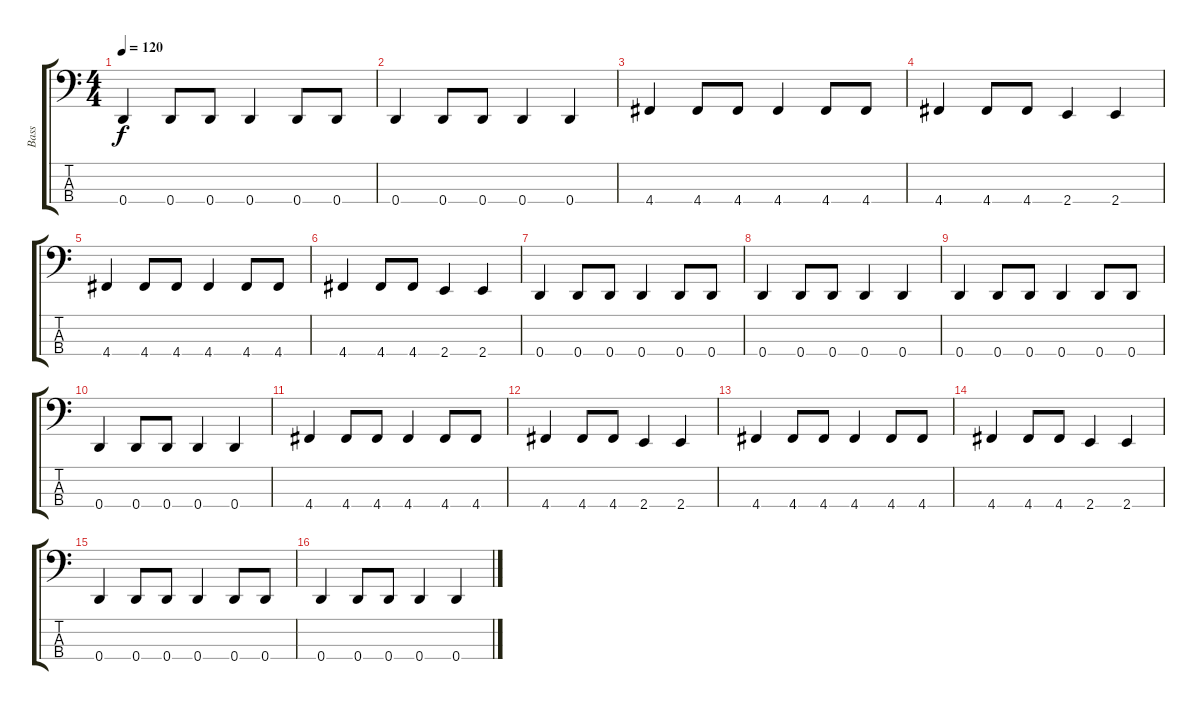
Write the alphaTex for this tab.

\track ("Bass" "Bass") {instrument electricbassfinger}
\staff {score tabs}
\tuning (F2 C2 G1 D1) {hide}
\ts (4 4)
\tempo 120
\clef f4
\ks c
0.4.4{dy f} 0.4.8 0.4.8 0.4.4 0.4.8 0.4.8 |
0.4.4 0.4.8 0.4.8 0.4.4 0.4.4 |
4.4.4 4.4.8 4.4.8 4.4.4 4.4.8 4.4.8 |
4.4.4 4.4.8 4.4.8 2.4.4 2.4.4 |
4.4.4 4.4.8 4.4.8 4.4.4 4.4.8 4.4.8 |
4.4.4 4.4.8 4.4.8 2.4.4 2.4.4 |
0.4.4 0.4.8 0.4.8 0.4.4 0.4.8 0.4.8 |
0.4.4 0.4.8 0.4.8 0.4.4 0.4.4 |
0.4.4 0.4.8 0.4.8 0.4.4 0.4.8 0.4.8 |
0.4.4 0.4.8 0.4.8 0.4.4 0.4.4 |
4.4.4 4.4.8 4.4.8 4.4.4 4.4.8 4.4.8 |
4.4.4 4.4.8 4.4.8 2.4.4 2.4.4 |
4.4.4 4.4.8 4.4.8 4.4.4 4.4.8 4.4.8 |
4.4.4 4.4.8 4.4.8 2.4.4 2.4.4 |
0.4.4 0.4.8 0.4.8 0.4.4 0.4.8 0.4.8 |
0.4.4 0.4.8 0.4.8 0.4.4 0.4.4
